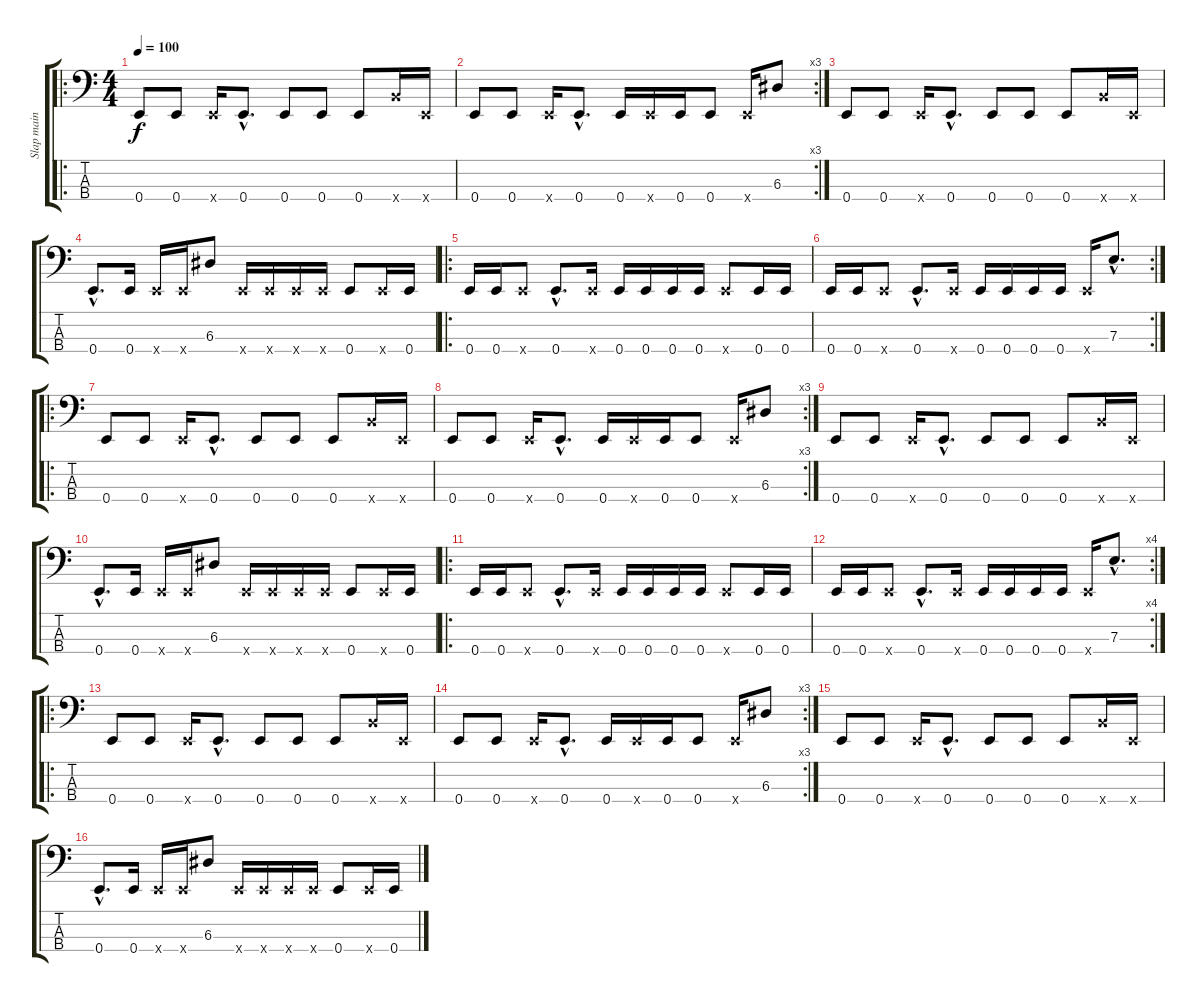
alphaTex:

\track ("Slap main" "Slap main") {instrument slapbass1}
\staff {score tabs}
\tuning (G2 D2 A1 E1) {hide}
\ro
\ts (4 4)
\tempo 100
\clef f4
\ks c
0.4.8{dy f instrument slapbass1} 0.4.8 0.4{x}.16 0.4{hac}.8{d} 0.4.8 0.4.8 0.4.8 7.4{x}.16 0.4{x}.16 |
\rc 3
0.4.8 0.4.8 0.4{x}.16 0.4{hac}.8{d} 0.4.16 0.4{x}.16 0.4.16 0.4.8 0.4{x}.16 6.3.8 |
0.4.8 0.4.8 0.4{x}.16 0.4{hac}.8{d} 0.4.8 0.4.8 0.4.8 7.4{x}.16 0.4{x}.16 |
0.4{hac}.8{d} 0.4.16 0.4{x}.16 0.4{x}.16 6.3.8 0.4{x}.16 0.4{x}.16 0.4{x}.16 0.4{x}.16 0.4.8 0.4{x}.16 0.4.16 |
\ro
0.4.16 0.4.16 0.4{x}.8 0.4{hac}.8{d} 0.4{x}.16 0.4.16 0.4.16 0.4.16 0.4.16 0.4{x}.8 0.4.16 0.4.16 |
\rc 2
0.4.16 0.4.16 0.4{x}.8 0.4{hac}.8{d} 0.4{x}.16 0.4.16 0.4.16 0.4.16 0.4.16 0.4{x}.16 7.3{hac}.8{d} |
\ro
0.4.8 0.4.8 0.4{x}.16 0.4{hac}.8{d} 0.4.8 0.4.8 0.4.8 7.4{x}.16 0.4{x}.16 |
\rc 3
0.4.8 0.4.8 0.4{x}.16 0.4{hac}.8{d} 0.4.16 0.4{x}.16 0.4.16 0.4.8 0.4{x}.16 6.3.8 |
0.4.8 0.4.8 0.4{x}.16 0.4{hac}.8{d} 0.4.8 0.4.8 0.4.8 7.4{x}.16 0.4{x}.16 |
0.4{hac}.8{d} 0.4.16 0.4{x}.16 0.4{x}.16 6.3.8 0.4{x}.16 0.4{x}.16 0.4{x}.16 0.4{x}.16 0.4.8 0.4{x}.16 0.4.16 |
\ro
0.4.16 0.4.16 0.4{x}.8 0.4{hac}.8{d} 0.4{x}.16 0.4.16 0.4.16 0.4.16 0.4.16 0.4{x}.8 0.4.16 0.4.16 |
\rc 4
0.4.16 0.4.16 0.4{x}.8 0.4{hac}.8{d} 0.4{x}.16 0.4.16 0.4.16 0.4.16 0.4.16 0.4{x}.16 7.3{hac}.8{d} |
\ro
0.4.8 0.4.8 0.4{x}.16 0.4{hac}.8{d} 0.4.8 0.4.8 0.4.8 7.4{x}.16 0.4{x}.16 |
\rc 3
0.4.8 0.4.8 0.4{x}.16 0.4{hac}.8{d} 0.4.16 0.4{x}.16 0.4.16 0.4.8 0.4{x}.16 6.3.8 |
0.4.8 0.4.8 0.4{x}.16 0.4{hac}.8{d} 0.4.8 0.4.8 0.4.8 7.4{x}.16 0.4{x}.16 |
0.4{hac}.8{d} 0.4.16 0.4{x}.16 0.4{x}.16 6.3.8 0.4{x}.16 0.4{x}.16 0.4{x}.16 0.4{x}.16 0.4.8 0.4{x}.16 0.4.16
